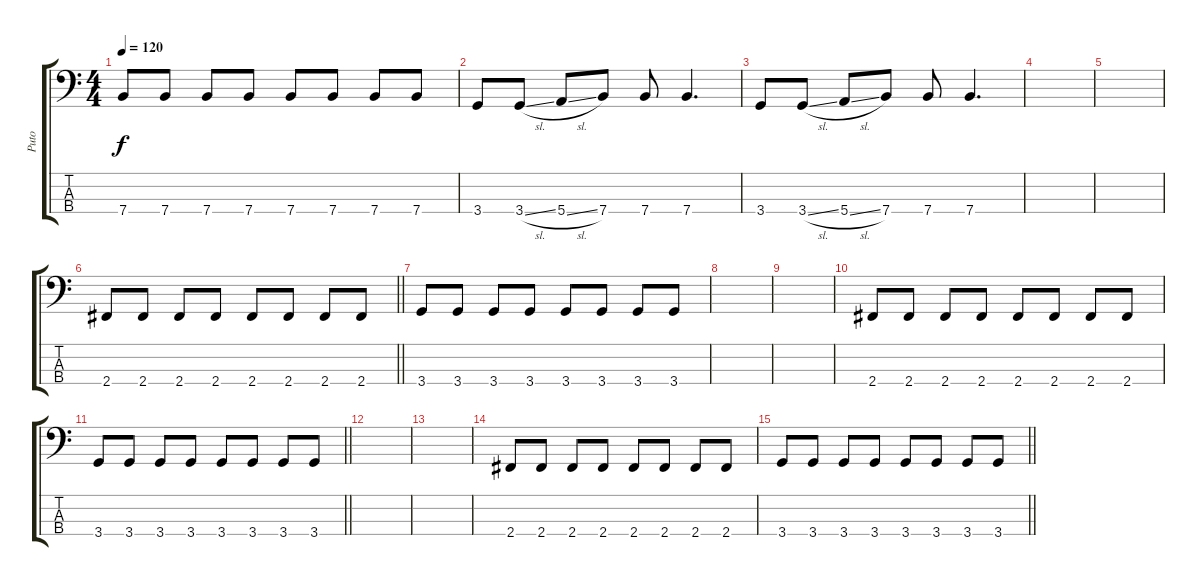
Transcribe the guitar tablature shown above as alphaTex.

\track ("Puto" "Puto") {instrument electricbasspick}
\staff {score tabs}
\tuning (G2 D2 A1 E1) {hide}
\ts (4 4)
\tempo 120
\clef f4
\ks c
7.4.8{dy f} 7.4.8 7.4.8 7.4.8 7.4.8 7.4.8 7.4.8 7.4.8 |
3.4.8 3.4{sl}.8 5.4{sl}.8 7.4.8 7.4.8 7.4.4{d} |
3.4.8 3.4{sl}.8 5.4{sl}.8 7.4.8 7.4.8 7.4.4{d} |
|
|
\barLineRight lightlight
2.4.8 2.4.8 2.4.8 2.4.8 2.4.8 2.4.8 2.4.8 2.4.8 |
3.4.8 3.4.8 3.4.8 3.4.8 3.4.8 3.4.8 3.4.8 3.4.8 |
|
|
2.4.8 2.4.8 2.4.8 2.4.8 2.4.8 2.4.8 2.4.8 2.4.8 |
\barLineRight lightlight
3.4.8 3.4.8 3.4.8 3.4.8 3.4.8 3.4.8 3.4.8 3.4.8 |
|
|
2.4.8 2.4.8 2.4.8 2.4.8 2.4.8 2.4.8 2.4.8 2.4.8 |
\barLineRight lightlight
3.4.8 3.4.8 3.4.8 3.4.8 3.4.8 3.4.8 3.4.8 3.4.8
